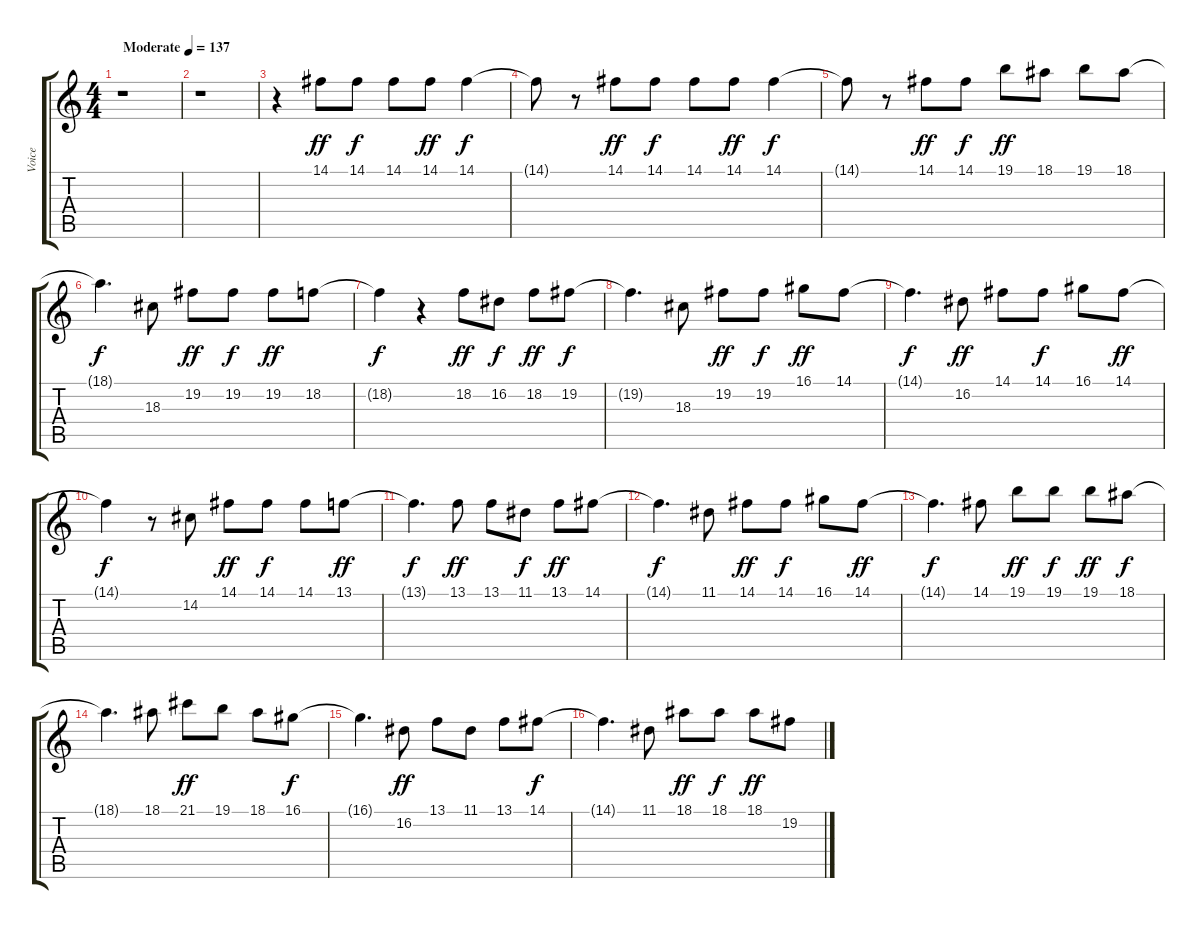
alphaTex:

\track ("Voice" "Voice") {instrument flute}
\staff {score tabs}
\tuning (E4 B3 G3 D3 A2 E2) {hide}
\ts (4 4)
\tempo (137 "Moderate")
\clef g2
\ks c
r.1{dy ff instrument flute} |
r.1 |
r.4 14.1.8 14.1.8{dy f} 14.1.8 14.1.8{dy ff} 14.1.4{dy f} |
14.1{t}.8 r.8 14.1.8{dy ff} 14.1.8{dy f} 14.1.8 14.1.8{dy ff} 14.1.4{dy f} |
14.1{t}.8 r.8 14.1.8{dy ff} 14.1.8{dy f} 19.1.8{dy ff} 18.1.8 19.1.8 18.1.8 |
18.1{t}.4{d dy f} 18.3.8 19.2.8{dy ff} 19.2.8{dy f} 19.2.8{dy ff} 18.2.8 |
18.2{t}.4{dy f} r.4 18.2.8{dy ff} 16.2.8{dy f} 18.2.8{dy ff} 19.2.8{dy f} |
19.2{t}.4{d} 18.3.8 19.2.8{dy ff} 19.2.8{dy f} 16.1.8{dy ff} 14.1.8 |
14.1{t}.4{d dy f} 16.2.8{dy ff} 14.1.8 14.1.8{dy f} 16.1.8 14.1.8{dy ff} |
14.1{t}.4{dy f} r.8 14.2.8 14.1.8{dy ff} 14.1.8{dy f} 14.1.8 13.1.8{dy ff} |
13.1{t}.4{d dy f} 13.1.8{dy ff} 13.1.8 11.1.8{dy f} 13.1.8{dy ff} 14.1.8 |
14.1{t}.4{d dy f} 11.1.8 14.1.8{dy ff} 14.1.8{dy f} 16.1.8 14.1.8{dy ff} |
14.1{t}.4{d dy f} 14.1.8 19.1.8{dy ff} 19.1.8{dy f} 19.1.8{dy ff} 18.1.8{dy f} |
18.1{t}.4{d} 18.1.8 21.1.8{dy ff} 19.1.8 18.1.8 16.1.8{dy f} |
16.1{t}.4{d} 16.2.8{dy ff} 13.1.8 11.1.8 13.1.8 14.1.8{dy f} |
14.1{t}.4{d} 11.1.8 18.1.8{dy ff} 18.1.8{dy f} 18.1.8{dy ff} 19.2.8
